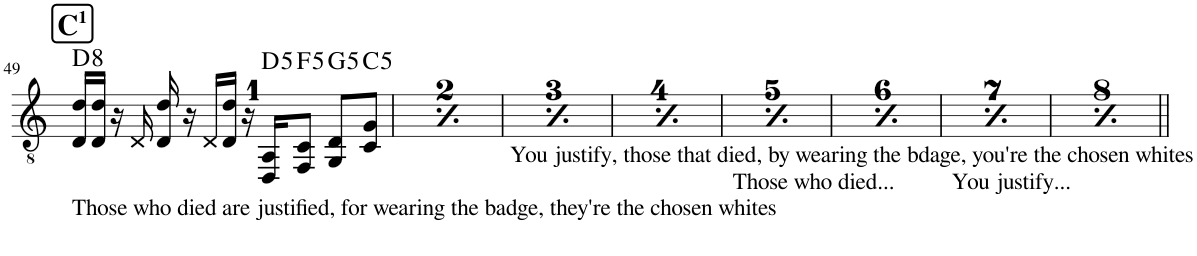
**kern	**harte
*part1	*part1
*staff1	*
*I"Classical Guitar	*
*I'Guit.	*
!!LO:PB:g=z
*clefGv2	*
*k[]	*
*M4/4	*
!!LO:REH:place=s1:a:t=1
!!LO:REH:place=s1:a:B:cj:fs=14:t=C
=49	=49
!LO:TX:b:t=Those who died are justified, for wearing the badge, they're the chosen whites	!LO:H:kt=8
16D/ 16d/LL	D:maj
16D/ 16d/JJ	.
16r	.
16D/	.
16D/ 16d/	.
16r	.
16D/LL	.
16D/ 16d/JJ	.
16r	.
!	!LO:H:kt=5
16DD/ 16AA/KL	D:(1,5)
!	!LO:H:kt=5
8FF/ 8C/J	F:(1,5)
!	!LO:H:kt=5
8GG/ 8D/L	G:(1,5)
!	!LO:H:kt=5
8C/ 8G/J	C:(1,5)
!!LO:REH:place=s1:a:t=1
!!LO:REH:place=s1:a:B:cj:fs=14:t=C
=50	=50
!LO:TX:b:t=Those who died are justified, for wearing the badge, they're the chosen whites	!LO:H:kt=8
16D/ 16d/LL	D:maj
16D/ 16d/JJ	.
16r	.
16D/	.
16D/ 16d/	.
16r	.
16D/LL	.
16D/ 16d/JJ	.
16r	.
!	!LO:H:kt=5
16DD/ 16AA/KL	D:(1,5)
!	!LO:H:kt=5
8FF/ 8C/J	F:(1,5)
!	!LO:H:kt=5
8GG/ 8D/L	G:(1,5)
!	!LO:H:kt=5
8C/ 8G/J	C:(1,5)
!!LO:REH:place=s1:a:t=1
!!LO:REH:place=s1:a:B:cj:fs=14:t=C
=51	=51
!LO:TX:b:t=Those who died are justified, for wearing the badge, they're the chosen whites	!LO:H:kt=8
16D/ 16d/LL	D:maj
16D/ 16d/JJ	.
16r	.
16D/	.
16D/ 16d/	.
16r	.
16D/LL	.
16D/ 16d/JJ	.
16r	.
!	!LO:H:kt=5
16DD/ 16AA/KL	D:(1,5)
!	!LO:H:kt=5
8FF/ 8C/J	F:(1,5)
!	!LO:H:kt=5
8GG/ 8D/L	G:(1,5)
!	!LO:H:kt=5
8C/ 8G/J	C:(1,5)
!!LO:REH:place=s1:a:t=1
!!LO:REH:place=s1:a:B:cj:fs=14:t=C
=52	=52
!LO:TX:b:t=Those who died are justified, for wearing the badge, they're the chosen whites	!LO:H:kt=8
16D/ 16d/LL	D:maj
16D/ 16d/JJ	.
16r	.
16D/	.
16D/ 16d/	.
16r	.
16D/LL	.
16D/ 16d/JJ	.
16r	.
!	!LO:H:kt=5
16DD/ 16AA/KL	D:(1,5)
!	!LO:H:kt=5
8FF/ 8C/J	F:(1,5)
!	!LO:H:kt=5
8GG/ 8D/L	G:(1,5)
!	!LO:H:kt=5
8C/ 8G/J	C:(1,5)
!!LO:REH:place=s1:a:t=1
!!LO:REH:place=s1:a:B:cj:fs=14:t=C
=53	=53
!LO:TX:b:t=Those who died are justified, for wearing the badge, they're the chosen whites	!LO:H:kt=8
16D/ 16d/LL	D:maj
16D/ 16d/JJ	.
16r	.
16D/	.
16D/ 16d/	.
16r	.
16D/LL	.
16D/ 16d/JJ	.
16r	.
!	!LO:H:kt=5
16DD/ 16AA/KL	D:(1,5)
!	!LO:H:kt=5
8FF/ 8C/J	F:(1,5)
!	!LO:H:kt=5
8GG/ 8D/L	G:(1,5)
!	!LO:H:kt=5
8C/ 8G/J	C:(1,5)
!!LO:REH:place=s1:a:t=1
!!LO:REH:place=s1:a:B:cj:fs=14:t=C
=54	=54
!LO:TX:b:t=Those who died are justified, for wearing the badge, they're the chosen whites	!LO:H:kt=8
16D/ 16d/LL	D:maj
16D/ 16d/JJ	.
16r	.
16D/	.
16D/ 16d/	.
16r	.
16D/LL	.
16D/ 16d/JJ	.
16r	.
!	!LO:H:kt=5
16DD/ 16AA/KL	D:(1,5)
!	!LO:H:kt=5
8FF/ 8C/J	F:(1,5)
!	!LO:H:kt=5
8GG/ 8D/L	G:(1,5)
!	!LO:H:kt=5
8C/ 8G/J	C:(1,5)
!!LO:REH:place=s1:a:t=1
!!LO:REH:place=s1:a:B:cj:fs=14:t=C
=55	=55
!LO:TX:b:t=Those who died are justified, for wearing the badge, they're the chosen whites	!LO:H:kt=8
16D/ 16d/LL	D:maj
16D/ 16d/JJ	.
16r	.
16D/	.
16D/ 16d/	.
16r	.
16D/LL	.
16D/ 16d/JJ	.
16r	.
!	!LO:H:kt=5
16DD/ 16AA/KL	D:(1,5)
!	!LO:H:kt=5
8FF/ 8C/J	F:(1,5)
!	!LO:H:kt=5
8GG/ 8D/L	G:(1,5)
!	!LO:H:kt=5
8C/ 8G/J	C:(1,5)
!!LO:REH:place=s1:a:t=1
!!LO:REH:place=s1:a:B:cj:fs=14:t=C
=56	=56
!LO:TX:b:t=Those who died are justified, for wearing the badge, they're the chosen whites	!LO:H:kt=8
16D/ 16d/LL	D:maj
16D/ 16d/JJ	.
16r	.
16D/	.
16D/ 16d/	.
16r	.
16D/LL	.
16D/ 16d/JJ	.
16r	.
!	!LO:H:kt=5
16DD/ 16AA/KL	D:(1,5)
!	!LO:H:kt=5
8FF/ 8C/J	F:(1,5)
!	!LO:H:kt=5
8GG/ 8D/L	G:(1,5)
!	!LO:H:kt=5
8C/ 8G/J	C:(1,5)
=||	=||
*-	*-
